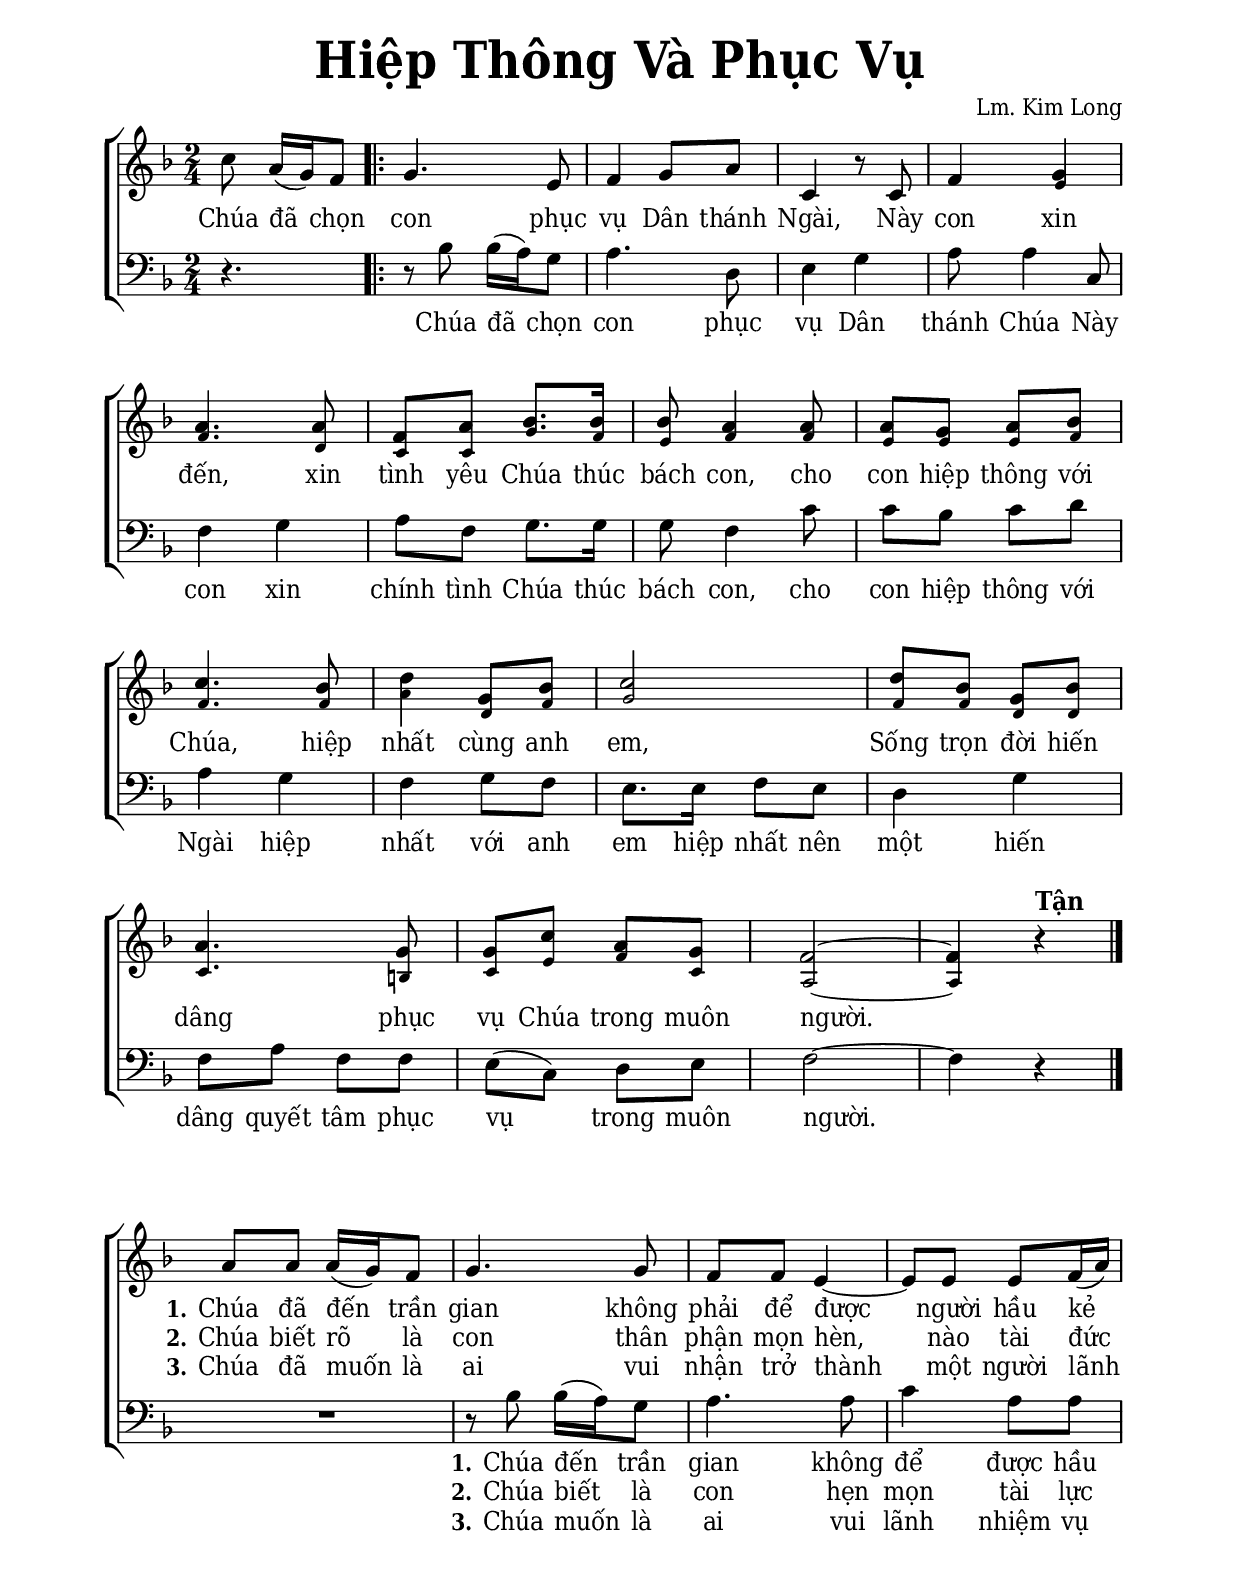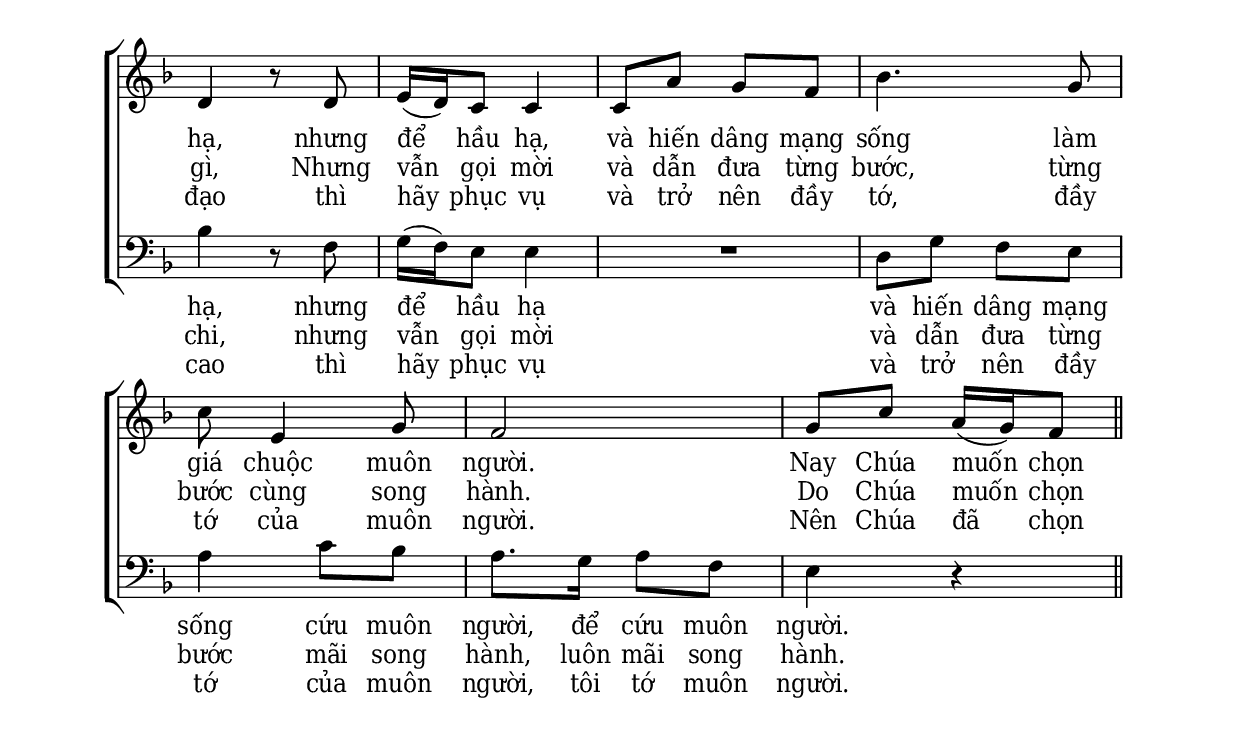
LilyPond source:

% Cài đặt chung
\version "2.22.1"
\include "english.ly"

\header {
  title = \markup { \fontsize #3 "Hiệp Thông Và Phục Vụ" }
  composer = "Lm. Kim Long"
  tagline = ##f
}

% Nhạc
nhacDiepKhucSop = \relative c'' {
  \partial 4. c8 a16 (g) f8 \bar ".|:"
  g4. e8 |
  f4 g8 a |
  c,4 r8 c |
  f4 g |
  a4. a8 |
  f a bf8. bf16 |
  bf8 a4 a8 |
  a g a bf |
  c4. bf8 |
  d4 g,8 bf |
  c2 |
  d8 bf g bf |
  a4. g8 |
  g c a g |
  f2 ~ |
  f4 r
  ^\markup { \fontsize #1 \bold "Tận" }
  \bar "|."
}

nhacDiepKhucAlto = \relative c'' {
  c8 a16 (g) f8 \bar ".|:"
  g4. e8 |
  f4 g8 a |
  c,4 r8 c |
  f4 e |
  f4. d8 |
  c c g'8. f16 |
  e8 f4 f8 |
  e e e f |
  f4. f8 |
  a4 d,8 f |
  g2 |
  f8 f d d |
  c4. b!8 |
  c e f c |
  a2 ~ |
  a4 r
}

nhacDiepKhucBas = \relative c' {
  r4. |
  r8 bf bf16 (a) g8 |
  a4. d,8 |
  e4 g |
  a8 a4 c,8 |
  f4 g |
  a8 f g8. g16 |
  g8 f4 c'8 |
  c bf c d |
  a4 g |
  f g8 f |
  e8. e16 f8 e |
  d4 g |
  f8 a f f |
  e (c) d e |
  f2 ~ |
  f4 r
}

nhacPhienKhucSop = \relative c'' {
  a8 a a16 (g) f8 |
  g4. g8 |
  f f e4 ~ |
  e8 e e f16 (a) |
  d,4 r8 d |
  e16 (d) c8 c4 |
  c8 a' g f |
  bf4. g8 |
  c e,4 g8 |
  f2 |
  g8 c a16 (g) f8 \bar "||"
}

nhacPhienKhucBas = \relative c' {
  R2
  r8 bf bf16 (a) g8 |
  a4. a8 |
  c4 a8 a |
  bf4 r8 f |
  g16 (f) e8 e4 |
  R2
  d8 g f e |
  a4 c8 bf |
  a8. g16 a8 f |
  e4 r
}

% Lời
loiDiepKhucSop = \lyricmode {
  Chúa đã chọn con phục vụ Dân thánh Ngài,
  Này con xin đến,
  xin tình yêu Chúa thúc bách con,
  cho con hiệp thông với Chúa,
  hiệp nhất cùng anh em,
  Sống trọn đời hiến dâng phục vụ Chúa trong muôn người.
}

loiDiepKhucBas = \lyricmode {
  Chúa đã chọn con phục vụ Dân thánh Chúa
  Này con xin chính tình Chúa thúc bách con,
  cho con hiệp thông với Ngài
  hiệp nhất với anh em
  hiệp nhất nên một hiến dâng
  quyết tâm phục vụ trong muôn người.
}

loiPhienKhucSopMot = \lyricmode {
  \set stanza = #"1."
  Chúa đã đến trần gian
  không phải để được người hầu kẻ hạ,
  nhưng để hầu hạ, và hiến dâng mạng sống
  làm giá chuộc muôn người.
  Nay Chúa muốn chọn
}

loiPhienKhucSopHai = \lyricmode {
  \set stanza = #"2."
  Chúa biết rõ là con thân phận mọn hèn,
  nào tài đức gì,
  Nhưng vẫn gọi mời và dẫn đưa từng bước,
  từng bước cùng song hành.
  Do Chúa muốn chọn bước mãi song hành,
  luôn mãi song hành.
}

loiPhienKhucSopBa = \lyricmode {
  \set stanza = #"3."
  Chúa đã muốn là ai vui nhận trở thành một người lãnh đạo
  thì hãy phục vụ và trở nên đầy tớ,
  đầy tớ của muôn người.
  Nên Chúa đã chọn
}

loiPhienKhucBasMot = \lyricmode {
  \set stanza = #"1."
  Chúa đến trần gian không để được hầu hạ,
  nhưng để hầu hạ và hiến dâng mạng sống
  cứu muôn người, để cứu muôn người.
}

loiPhienKhucBasHai = \lyricmode {
  \set stanza = #"2."
  Chúa biết là con hẹn mọn tài lực chi,
  nhưng vẫn gọi mời và dẫn đưa
  từng bước mãi song hành, luôn mãi song hành.
}

loiPhienKhucBasBa = \lyricmode {
  \set stanza = #"3."
  Chúa muốn là ai vui lãnh nhiệm vụ cao thì hãy phục vụ
  và trở nên đầy tớ của muôn người,
  tôi tớ muôn người.
}


% Dàn trang
\paper {
  #(set-paper-size "a4")
  top-margin = 20\mm
  bottom-margin = 20\mm
  left-margin = 20\mm
  right-margin = 20\mm
  indent = #0
  #(define fonts
    (make-pango-font-tree
      "Deja Vu Serif Condensed"
      "Deja Vu Serif Condensed"
      "Deja Vu Serif Condensed"
      (/ 20 20)))
  print-page-number = #f
  %page-count = #2
  %systems-per-page = 5
}

TongNhip = {
  \key f \major \time 2/4
  \set Timing.beamExceptions = #'()
  \set Timing.baseMoment = #(ly:make-moment 1/4)
}

% Đổi kích thước nốt cho bè phụ
notBePhu =
#(define-music-function (font-size music) (number? ly:music?)
   (for-some-music
     (lambda (m)
       (if (music-is-of-type? m 'rhythmic-event)
           (begin
             (set! (ly:music-property m 'tweaks)
                   (cons `(font-size . ,font-size)
                         (ly:music-property m 'tweaks)))
             #t)
           #f))
     music)
   music)
\score {
  \new ChoirStaff <<
    \new Staff \with {
        \consists "Merge_rests_engraver"
        printPartCombineTexts = ##f
      }
      <<
      \new Voice \TongNhip \partCombine 
        \nhacDiepKhucSop
        \notBePhu -2 { \nhacDiepKhucAlto }
      \new NullVoice = beSop \nhacDiepKhucSop
      \new Lyrics \lyricsto beSop \loiDiepKhucSop
      >>
    \new Staff <<
        \clef "bass"
        \new Voice = beBas {
          \TongNhip \nhacDiepKhucBas
        }
      \new Lyrics \lyricsto beBas \loiDiepKhucBas
    >>
  >>
  \layout {
    \override Lyrics.LyricSpace.minimum-distance = #1
    \override Score.BarNumber.break-visibility = ##(#f #f #f)
    \override Score.SpacingSpanner.uniform-stretching = ##t
  }
}

\score {
  \new ChoirStaff <<
    \new Staff \with {
        \consists "Merge_rests_engraver"
        printPartCombineTexts = ##f
      }
      <<
      \new Voice = beSop {
        \clef treble \TongNhip \nhacPhienKhucSop
      }
      \new NullVoice = beSop \nhacPhienKhucSop
      \new Lyrics \lyricsto beSop \loiPhienKhucSopMot
      \new Lyrics \lyricsto beSop \loiPhienKhucSopHai
      \new Lyrics \lyricsto beSop \loiPhienKhucSopBa
      >>
    \new Staff
      <<
      \new Voice = beBas {
        \clef bass \TongNhip \nhacPhienKhucBas
      }
      \new Lyrics \lyricsto beBas \loiPhienKhucBasMot
      \new Lyrics \lyricsto beBas \loiPhienKhucBasHai
      \new Lyrics \lyricsto beBas \loiPhienKhucBasBa
    >>
  >>
  \layout {
    \override Staff.TimeSignature.transparent = ##t
    %\override Lyrics.LyricText.font-size = #+2.2
    \override Lyrics.LyricSpace.minimum-distance = #1
    \override Score.BarNumber.break-visibility = ##(#f #f #f)
    \override Score.SpacingSpanner.uniform-stretching = ##t
  } 
}

